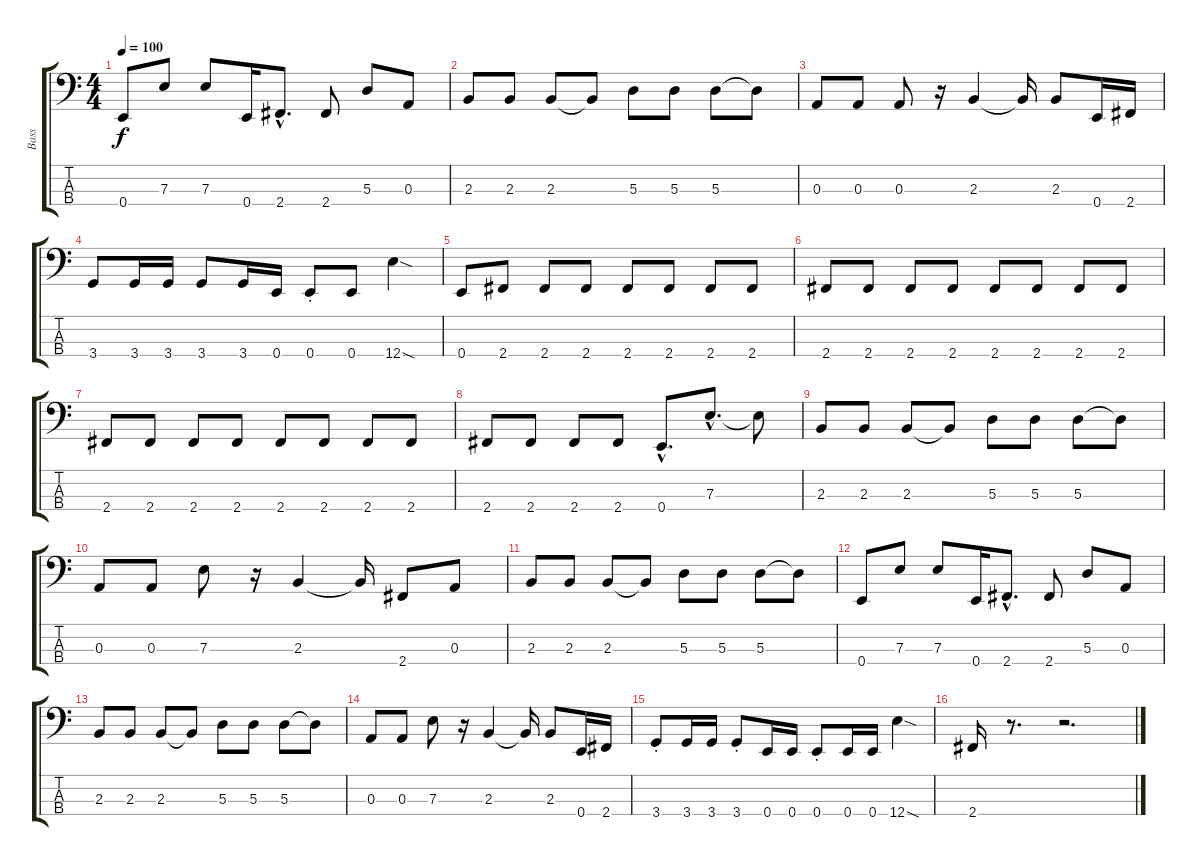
\track ("Bass" "Bass") {instrument electricbassfinger}
\staff {score tabs}
\tuning (G2 D2 A1 E1) {hide}
\ts (4 4)
\tempo 100
\clef f4
\ks c
0.4.8{dy f} 7.3.8 7.3.8 0.4.16 2.4{hac}.8{d} 2.4.8 5.3.8 0.3.8 |
2.3.8 2.3.8 2.3.8 2.3{t}.8 5.3.8 5.3.8 5.3.8 5.3{t}.8 |
0.3.8 0.3.8 0.3.8 r.16 2.3.4 2.3{t}.16 2.3.8 0.4.16 2.4.16 |
3.4.8 3.4.16 3.4.16 3.4.8 3.4.16 0.4.16 0.4{st}.8 0.4.8 12.4{sod}.4 |
0.4.8 2.4.8 2.4.8 2.4.8 2.4.8 2.4.8 2.4.8 2.4.8 |
2.4.8 2.4.8 2.4.8 2.4.8 2.4.8 2.4.8 2.4.8 2.4.8 |
2.4.8 2.4.8 2.4.8 2.4.8 2.4.8 2.4.8 2.4.8 2.4.8 |
2.4.8 2.4.8 2.4.8 2.4.8 0.4{hac}.8{d} 7.3{hac}.8{d} 7.3{t}.8 |
2.3.8 2.3.8 2.3.8 2.3{t}.8 5.3.8 5.3.8 5.3.8 5.3{t}.8 |
0.3.8 0.3.8 7.3.8 r.16 2.3.4 2.3{t}.16 2.4.8 0.3.8 |
2.3.8 2.3.8 2.3.8 2.3{t}.8 5.3.8 5.3.8 5.3.8 5.3{t}.8 |
0.4.8 7.3.8 7.3.8 0.4.16 2.4{hac}.8{d} 2.4.8 5.3.8 0.3.8 |
2.3.8 2.3.8 2.3.8 2.3{t}.8 5.3.8 5.3.8 5.3.8 5.3{t}.8 |
0.3.8 0.3.8 7.3.8 r.16 2.3.4 2.3{t}.16 2.3.8 0.4.16 2.4.16 |
3.4{st}.8 3.4.16 3.4.16 3.4{st}.8 0.4.16 0.4.16 0.4{st}.8 0.4.16 0.4.16 12.4{sod}.4 |
2.4.16 r.8{d} r.2{d}
